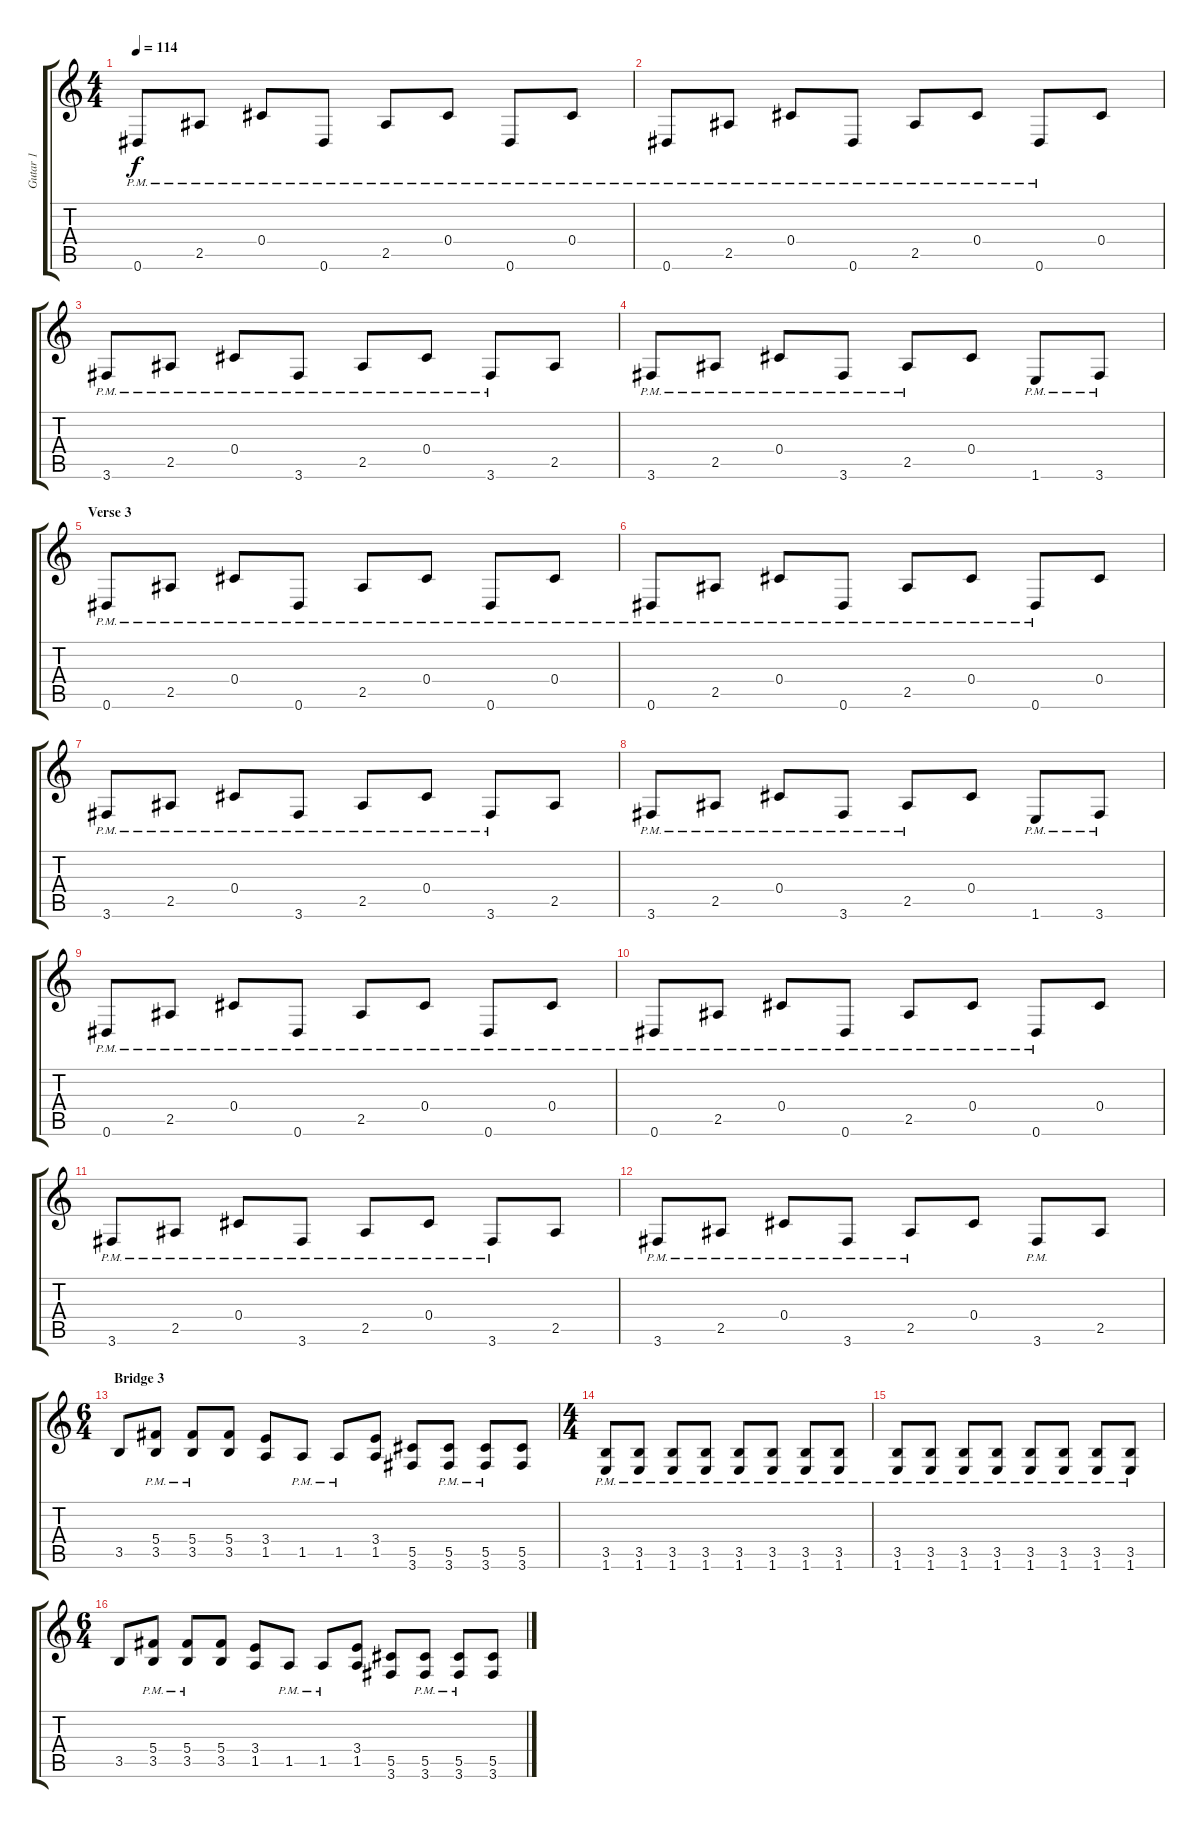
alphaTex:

\track ("Gutar 1" "Gutar 1") {instrument acousticguitarsteel}
\staff {score tabs}
\tuning (Eb4 Bb3 Gb3 Db3 Ab2 Eb2) {hide}
\ts (4 4)
\tempo 114
\clef g2
\ks c
0.6{pm}.8{dy f} 2.5{pm}.8 0.4{pm}.8 0.6{pm}.8 2.5{pm}.8 0.4{pm}.8 0.6{pm}.8 0.4{pm}.8 |
0.6{pm}.8 2.5{pm}.8 0.4{pm}.8 0.6{pm}.8 2.5{pm}.8 0.4{pm}.8 0.6{pm}.8 0.4.8 |
3.6{pm}.8 2.5{pm}.8 0.4{pm}.8 3.6{pm}.8 2.5{pm}.8 0.4{pm}.8 3.6{pm}.8 2.5.8 |
3.6{pm}.8 2.5{pm}.8 0.4{pm}.8 3.6{pm}.8 2.5{pm}.8 0.4.8 1.6{pm}.8 3.6{pm}.8 |
\section ("" "Verse 3")
0.6{pm}.8 2.5{pm}.8 0.4{pm}.8 0.6{pm}.8 2.5{pm}.8 0.4{pm}.8 0.6{pm}.8 0.4{pm}.8 |
0.6{pm}.8 2.5{pm}.8 0.4{pm}.8 0.6{pm}.8 2.5{pm}.8 0.4{pm}.8 0.6{pm}.8 0.4.8 |
3.6{pm}.8 2.5{pm}.8 0.4{pm}.8 3.6{pm}.8 2.5{pm}.8 0.4{pm}.8 3.6{pm}.8 2.5.8 |
3.6{pm}.8 2.5{pm}.8 0.4{pm}.8 3.6{pm}.8 2.5{pm}.8 0.4.8 1.6{pm}.8 3.6{pm}.8 |
0.6{pm}.8 2.5{pm}.8 0.4{pm}.8 0.6{pm}.8 2.5{pm}.8 0.4{pm}.8 0.6{pm}.8 0.4{pm}.8 |
0.6{pm}.8 2.5{pm}.8 0.4{pm}.8 0.6{pm}.8 2.5{pm}.8 0.4{pm}.8 0.6{pm}.8 0.4.8 |
3.6{pm}.8 2.5{pm}.8 0.4{pm}.8 3.6{pm}.8 2.5{pm}.8 0.4{pm}.8 3.6{pm}.8 2.5.8 |
3.6{pm}.8 2.5{pm}.8 0.4{pm}.8 3.6{pm}.8 2.5{pm}.8 0.4.8 3.6{pm}.8 2.5.8 |
\ts (6 4)
\section ("" "Bridge 3")
3.5.8 (5.4{pm} 3.5{pm}).8 (5.4 3.5{pm}).8 (5.4 3.5).8 (3.4 1.5).8 1.5{pm}.8 1.5{pm}.8 (3.4 1.5).8 (5.5 3.6).8 (5.5 3.6{pm}).8 (5.5 3.6{pm}).8 (5.5 3.6).8 |
\ts (4 4)
(3.5 1.6{pm}).8 (3.5 1.6{pm}).8 (3.5 1.6{pm}).8 (3.5 1.6{pm}).8 (3.5 1.6{pm}).8 (3.5 1.6{pm}).8 (3.5 1.6{pm}).8 (3.5 1.6{pm}).8 |
(3.5 1.6{pm}).8 (3.5 1.6{pm}).8 (3.5 1.6{pm}).8 (3.5 1.6{pm}).8 (3.5 1.6{pm}).8 (3.5 1.6{pm}).8 (3.5 1.6{pm}).8 (3.5 1.6{pm}).8 |
\ts (6 4)
3.5.8 (5.4{pm} 3.5{pm}).8 (5.4 3.5{pm}).8 (5.4 3.5).8 (3.4 1.5).8 1.5{pm}.8 1.5{pm}.8 (3.4 1.5).8 (5.5 3.6).8 (5.5 3.6{pm}).8 (5.5 3.6{pm}).8 (5.5 3.6).8
